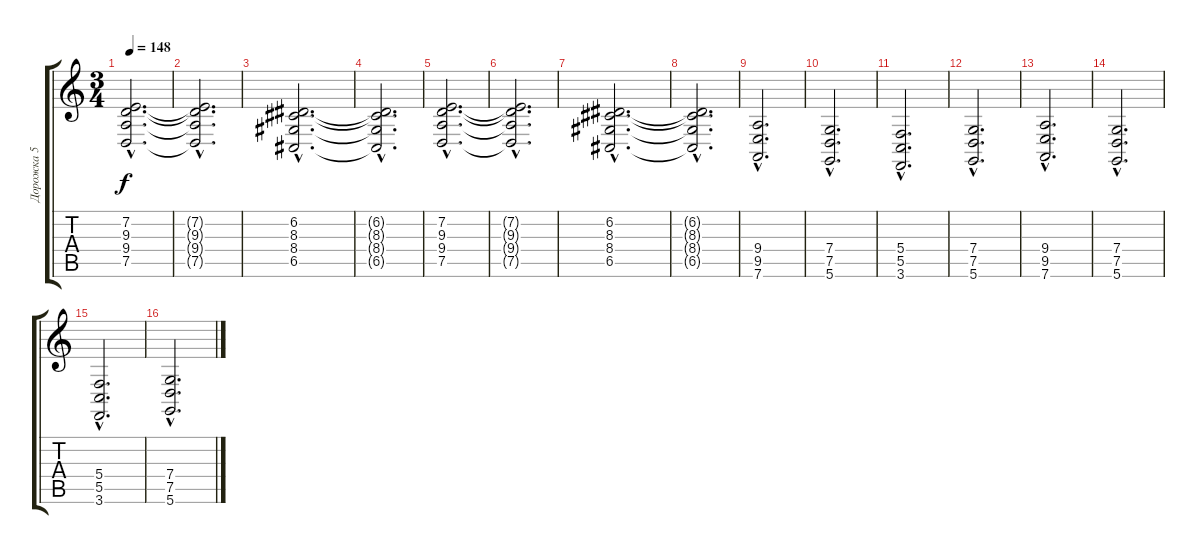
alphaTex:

\track ("Дорожка 5" "Дорожка 5") {instrument lead2sawtooth}
\staff {score tabs}
\tuning (D4 A3 F3 C3 G2 D2) {hide}
\ts (3 4)
\tempo 148
\clef g2
\ks c
(7.2{hac} 9.3{hac} 9.4{hac} 7.5{hac}).2{d dy f instrument lead2sawtooth} |
(7.2{hac t} 9.3{hac t} 9.4{hac t} 7.5{hac t}).2{d} |
(6.2{hac} 8.3{hac} 8.4{hac} 6.5{hac}).2{d} |
(6.2{hac t} 8.3{hac t} 8.4{hac t} 6.5{hac t}).2{d} |
(7.2{hac} 9.3{hac} 9.4{hac} 7.5{hac}).2{d} |
(7.2{hac t} 9.3{hac t} 9.4{hac t} 7.5{hac t}).2{d} |
(6.2{hac} 8.3{hac} 8.4{hac} 6.5{hac}).2{d} |
(6.2{hac t} 8.3{hac t} 8.4{hac t} 6.5{hac t}).2{d} |
(9.4{hac} 9.5{hac} 7.6{hac}).2{d} |
(7.4{hac} 7.5{hac} 5.6{hac}).2{d} |
(5.4{hac} 5.5{hac} 3.6{hac}).2{d} |
(7.4{hac} 7.5{hac} 5.6{hac}).2{d} |
(9.4{hac} 9.5{hac} 7.6{hac}).2{d} |
(7.4{hac} 7.5{hac} 5.6{hac}).2{d} |
(5.4{hac} 5.5{hac} 3.6{hac}).2{d} |
(7.4{hac} 7.5{hac} 5.6{hac}).2{d}
